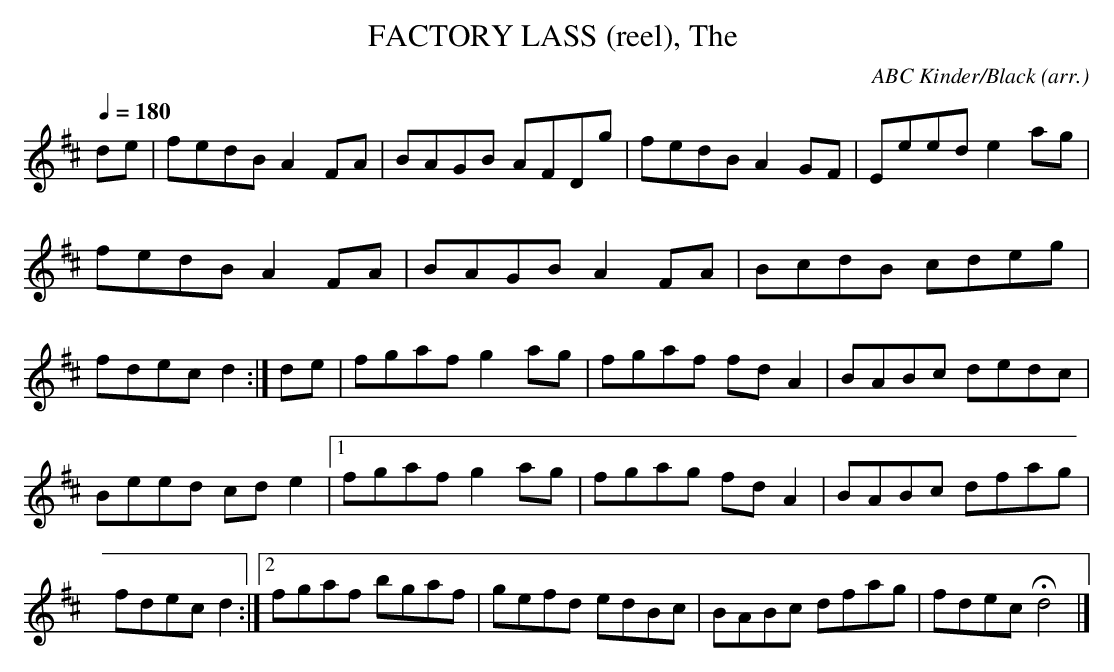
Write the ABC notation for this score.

X:1
T:FACTORY LASS (reel), The \
C:ABC Kinder/Black (arr.)\
M:4/4\
L:1/8\
Q:1/4=180\
K:D\
de|fedB A2FA|BAGB AFDg|fedB A2GF|Eeed e2ag|\
fedB A2FA|BAGB A2FA|BcdB cdeg|fdec d2:|\
de|fgaf g2ag|fgaf fdA2|BABc dedc|Beed cde2|\
[1 fgaf g2ag|fgag fdA2|BABc dfag|fdec d2:|\
[2 fgaf bgaf|gefd edBc|BABc dfag|fdec Hd4|]\
\
\
\
